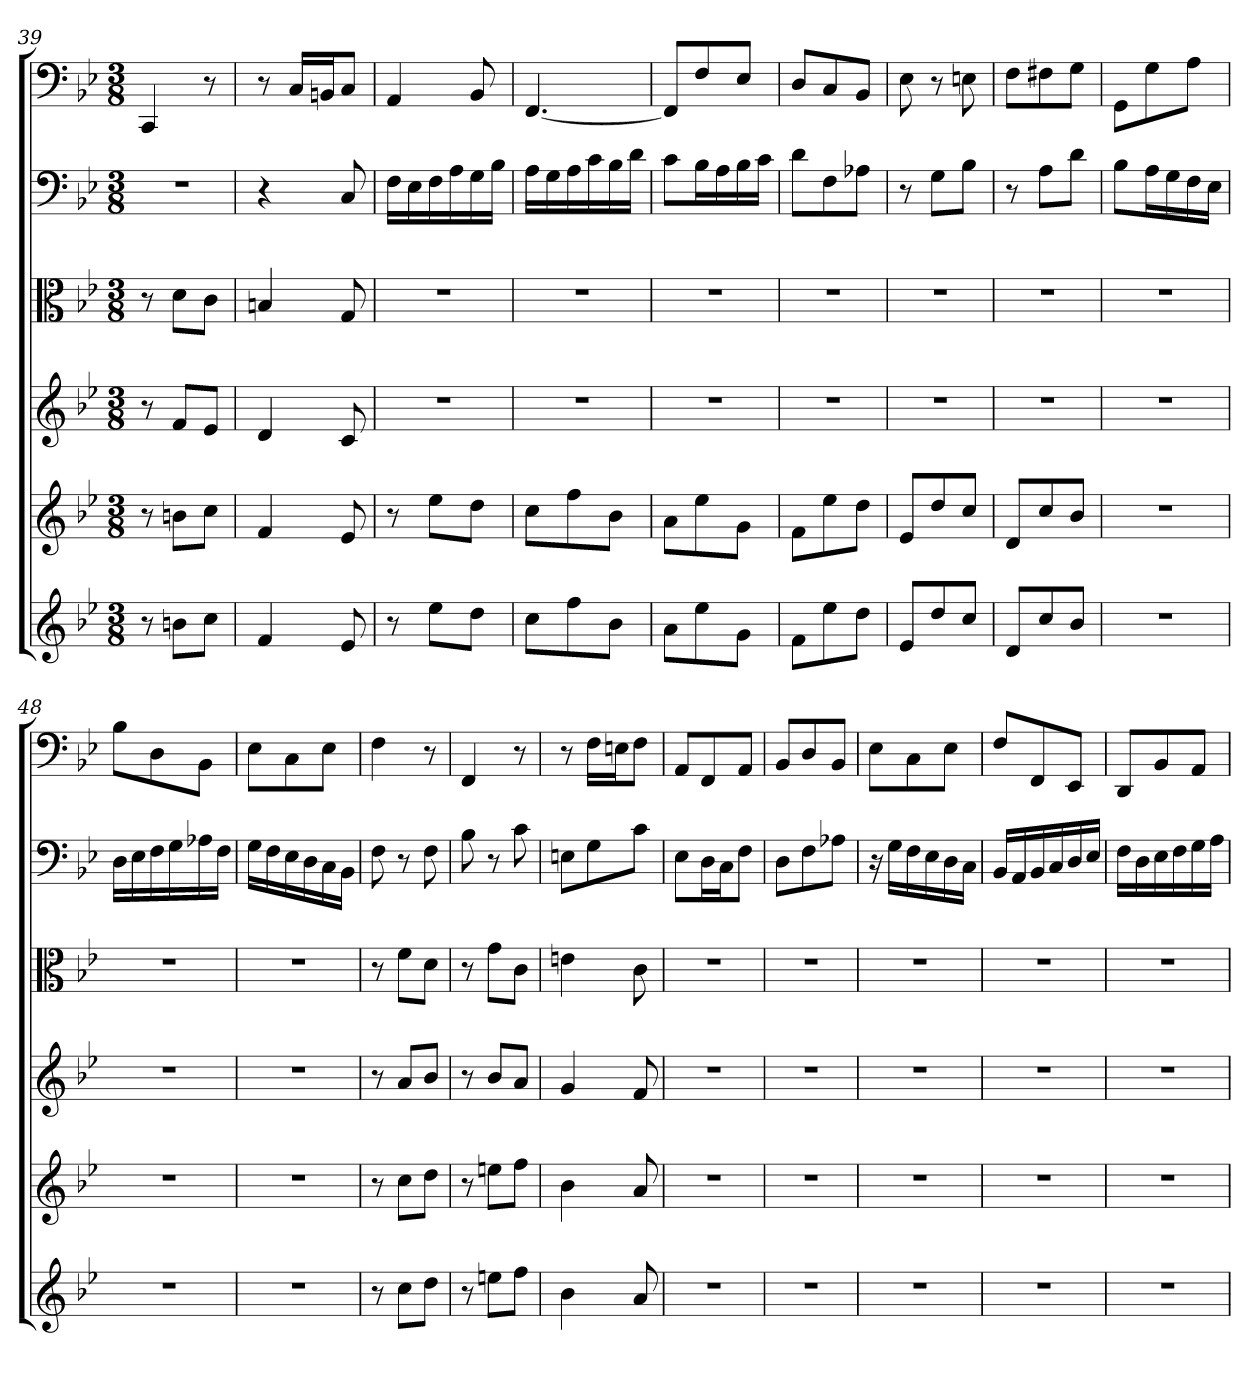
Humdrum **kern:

**kern	**kern	**kern	**kern	**kern	**kern
*part6	*part5	*part4	*part3	*part2	*part1
*staff6	*staff5	*staff4	*staff3	*staff2	*staff1
*	*	*	*clefC3	*clefF4	*clefF4
*k[b-e-]	*k[b-e-]	*k[b-e-]	*k[b-e-]	*k[b-e-]	*k[b-e-]
*B-:	*B-:	*B-:	*B-:	*B-:	*B-:
*M3/8	*M3/8	*M3/8	*M3/8	*M3/8	*M3/8
=39	=39	=39	=39	=39	=39
8r	8r	8r	8r	4.r	4CC
8bnL	8bnL	8fL	8d\L	.	.
8ccJ	8ccJ	8e-J	8c\J	.	8r
=40	=40	=40	=40	=40	=40
4f	4f	4d	4Bn	4r	8r
.	.	.	.	.	16C/LL
.	.	.	.	.	16BBn/J
8e-	8e-	8c	8G	8C	8C/J
=41	=41	=41	=41	=41	=41
8r	8r	4.r	4.r	16F\LL	4AA
.	.	.	.	16E-\	.
8ee-L	8ee-L	.	.	16F\	.
.	.	.	.	16A\	.
8ddJ	8ddJ	.	.	16G\	8BB-
.	.	.	.	16B-\JJ	.
=42	=42	=42	=42	=42	=42
8ccL	8ccL	4.r	4.r	16A\LL	[4.FF
.	.	.	.	16G\	.
8ff	8ff	.	.	16A\	.
.	.	.	.	16c\	.
8b-J	8b-J	.	.	16B-\	.
.	.	.	.	16d\JJ	.
=43	=43	=43	=43	=43	=43
8aL	8aL	4.r	4.r	8c\L	8FF/L]
8ee-	8ee-	.	.	16B-\L	8F/
.	.	.	.	16A\	.
8gJ	8gJ	.	.	16B-\	8E-/J
.	.	.	.	16c\JJ	.
=44	=44	=44	=44	=44	=44
8fL	8fL	4.r	4.r	8d\L	8D/L
8ee-	8ee-	.	.	8F\	8C/
8ddJ	8ddJ	.	.	8A-X\J	8BB-/J
=45	=45	=45	=45	=45	=45
8e-L	8e-L	4.r	4.r	8r	8E-
8dd	8dd	.	.	8G\L	8r
8ccJ	8ccJ	.	.	8B-\J	8En
=46	=46	=46	=46	=46	=46
8dL	8dL	4.r	4.r	8r	8F\L
8cc	8cc	.	.	8A\L	8F#X\
8b-J	8b-J	.	.	8d\J	8G\J
=47	=47	=47	=47	=47	=47
4.r	4.r	4.r	4.r	8B-\L	8GG\L
.	.	.	.	16A\L	8G\
.	.	.	.	16G\	.
.	.	.	.	16F\	8A\J
.	.	.	.	16E-\JJ	.
=48	=48	=48	=48	=48	=48
4.r	4.r	4.r	4.r	16D\LL	8B-\L
.	.	.	.	16E-\	.
.	.	.	.	16F\	8D\
.	.	.	.	16G\	.
.	.	.	.	16A-X\	8BB-\J
.	.	.	.	16F\JJ	.
=49	=49	=49	=49	=49	=49
4.r	4.r	4.r	4.r	16G\LL	8E-\L
.	.	.	.	16F\	.
.	.	.	.	16E-\	8C\
.	.	.	.	16D\	.
.	.	.	.	16C\	8E-\J
.	.	.	.	16BB-\JJ	.
=50	=50	=50	=50	=50	=50
8r	8r	8r	8r	8F	4F
8ccL	8ccL	8aL	8f\L	8r	.
8ddJ	8ddJ	8b-J	8d\J	8F	8r
=51	=51	=51	=51	=51	=51
8r	8r	8r	8r	8B-	4FF
8eenL	8eenL	8b-L	8g\L	8r	.
8ffJ	8ffJ	8aJ	8c\J	8c	8r
=52	=52	=52	=52	=52	=52
4b-	4b-	4g	4en	8En\L	8r
.	.	.	.	8G\	16F\LL
.	.	.	.	.	16En\J
8a	8a	8f	8c	8c\J	8F\J
=53	=53	=53	=53	=53	=53
4.r	4.r	4.r	4.r	8E-\L	8AA/L
.	.	.	.	16D\L	8FF/
.	.	.	.	16C\J	.
.	.	.	.	8F\J	8AA/J
=54	=54	=54	=54	=54	=54
4.r	4.r	4.r	4.r	8D\L	8BB-/L
.	.	.	.	8F\	8D/
.	.	.	.	8A-X\J	8BB-/J
=55	=55	=55	=55	=55	=55
4.r	4.r	4.r	4.r	16r	8E-\L
.	.	.	.	16G\LL	.
.	.	.	.	16F\	8C\
.	.	.	.	16E-\	.
.	.	.	.	16D\	8E-\J
.	.	.	.	16C\JJ	.
=56	=56	=56	=56	=56	=56
4.r	4.r	4.r	4.r	16BB-/LL	8F/L
.	.	.	.	16AA/	.
.	.	.	.	16BB-/	8FF/
.	.	.	.	16C/	.
.	.	.	.	16D/	8EE-/J
.	.	.	.	16E-/JJ	.
=57	=57	=57	=57	=57	=57
4.r	4.r	4.r	4.r	16F\LL	8DD/L
.	.	.	.	16D\	.
.	.	.	.	16E-\	8BB-/
.	.	.	.	16F\	.
.	.	.	.	16G\	8AA/J
.	.	.	.	16A\JJ	.
=	=	=	=	=	=
*-	*-	*-	*-	*-	*-
